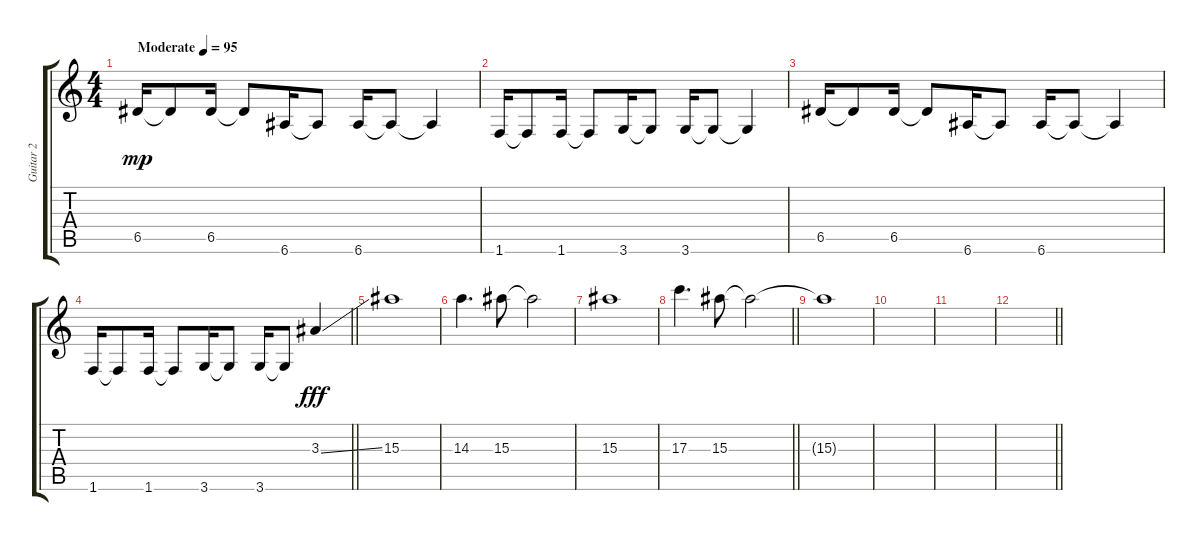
\track ("Guitar 2" "Guitar 2") {instrument distortionguitar}
\staff {score tabs}
\tuning (E4 B3 G3 D3 A2 E2) {hide}
\ts (4 4)
\tempo (95 "Moderate")
\clef g2
\ks c
6.5.16{dy mp volume 2 instrument overdrivenguitar} 6.5{t}.8 6.5.16 6.5{t}.8 6.6.16 6.6{t}.8 6.6.16 6.6{t}.8 6.6{t}.4 |
1.6.16 1.6{t}.8 1.6.16 1.6{t}.8 3.6.16 3.6{t}.8 3.6.16 3.6{t}.8 3.6{t}.4 |
6.5.16{volume 2 instrument overdrivenguitar} 6.5{t}.8 6.5.16 6.5{t}.8 6.6.16 6.6{t}.8 6.6.16 6.6{t}.8 6.6{t}.4 |
\barLineRight lightlight
1.6.16 1.6{t}.8 1.6.16 1.6{t}.8 3.6.16 3.6{t}.8 3.6.16 3.6{t}.8 3.3{ss}.4{dy fff volume 5 instrument distortionguitar} |
15.3.1 |
14.3.4{d} 15.3.8 15.3{t}.2 |
15.3.1 |
\barLineRight lightlight
17.3.4{d} 15.3.8 15.3{t}.2 |
15.3{t}.1 |
|
|
\barLineRight lightlight
